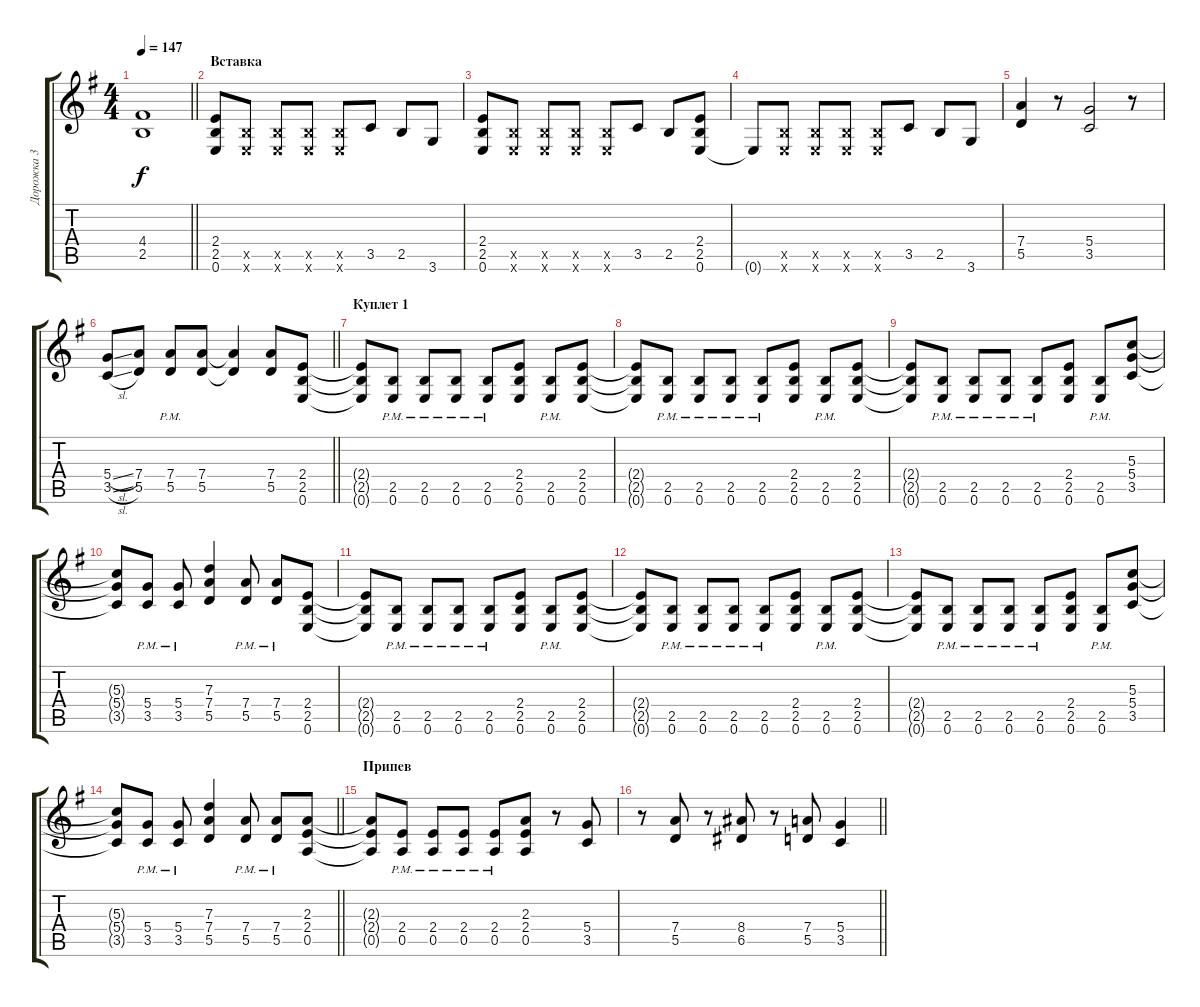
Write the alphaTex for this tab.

\track ("Дорожка 3" "Дорожка 3") {instrument overdrivenguitar}
\staff {score tabs}
\tuning (E4 B3 G3 D3 A2 E2) {hide}
\ts (4 4)
\tempo 147
\clef g2
\barLineRight lightlight
\ks eminor
(4.4{t} 2.5{t}).1{dy f} |
\section ("" "Вставка")
(2.4 2.5 0.6).8 (2.5{x} 0.6{x}).8 (2.5{x} 0.6{x}).8 (2.5{x} 0.6{x}).8 (2.5{x} 0.6{x}).8 3.5.8 2.5.8 3.6.8 |
(2.4 2.5 0.6).8 (2.5{x} 0.6{x}).8 (2.5{x} 0.6{x}).8 (2.5{x} 0.6{x}).8 (2.5{x} 0.6{x}).8 3.5.8 2.5.8 (2.4 2.5 0.6).8 |
0.6{t}.8 (2.5{x} 0.6{x}).8 (2.5{x} 0.6{x}).8 (2.5{x} 0.6{x}).8 (2.5{x} 0.6{x}).8 3.5.8 2.5.8 3.6.8 |
(7.4 5.5).4 r.8 (5.4 3.5).2 r.8 |
\barLineRight lightlight
(5.4{sl} 3.5{sl}).8 (7.4 5.5).8 (7.4{pm} 5.5{pm}).8 (7.4 5.5).8 (7.4{t} 5.5{t}).4 (7.4 5.5).8 (2.4 2.5 0.6).8 |
\section ("" "Куплет 1")
(2.4{t} 2.5{t} 0.6{t}).8 (2.5{pm} 0.6{pm}).8 (2.5{pm} 0.6{pm}).8 (2.5{pm} 0.6{pm}).8 (2.5{pm} 0.6{pm}).8 (2.4 2.5 0.6).8 (2.5{pm} 0.6{pm}).8 (2.4 2.5 0.6).8 |
(2.4{t} 2.5{t} 0.6{t}).8 (2.5{pm} 0.6{pm}).8 (2.5{pm} 0.6{pm}).8 (2.5{pm} 0.6{pm}).8 (2.5{pm} 0.6{pm}).8 (2.4 2.5 0.6).8 (2.5{pm} 0.6{pm}).8 (2.4 2.5 0.6).8 |
(2.4{t} 2.5{t} 0.6{t}).8 (2.5{pm} 0.6{pm}).8 (2.5{pm} 0.6{pm}).8 (2.5{pm} 0.6{pm}).8 (2.5{pm} 0.6{pm}).8 (2.4 2.5 0.6).8 (2.5{pm} 0.6{pm}).8 (5.3 5.4 3.5).8 |
(5.3{t} 5.4{t} 3.5{t}).8 (5.4{pm} 3.5{pm}).8 (5.4{pm} 3.5{pm}).8 (7.3 7.4 5.5).4 (7.4{pm} 5.5{pm}).8 (7.4{pm} 5.5{pm}).8 (2.4 2.5 0.6).8 |
(2.4{t} 2.5{t} 0.6{t}).8 (2.5{pm} 0.6{pm}).8 (2.5{pm} 0.6{pm}).8 (2.5{pm} 0.6{pm}).8 (2.5{pm} 0.6{pm}).8 (2.4 2.5 0.6).8 (2.5{pm} 0.6{pm}).8 (2.4 2.5 0.6).8 |
(2.4{t} 2.5{t} 0.6{t}).8 (2.5{pm} 0.6{pm}).8 (2.5{pm} 0.6{pm}).8 (2.5{pm} 0.6{pm}).8 (2.5{pm} 0.6{pm}).8 (2.4 2.5 0.6).8 (2.5{pm} 0.6{pm}).8 (2.4 2.5 0.6).8 |
(2.4{t} 2.5{t} 0.6{t}).8 (2.5{pm} 0.6{pm}).8 (2.5{pm} 0.6{pm}).8 (2.5{pm} 0.6{pm}).8 (2.5{pm} 0.6{pm}).8 (2.4 2.5 0.6).8 (2.5{pm} 0.6{pm}).8 (5.3 5.4 3.5).8 |
\barLineRight lightlight
(5.3{t} 5.4{t} 3.5{t}).8 (5.4{pm} 3.5{pm}).8 (5.4{pm} 3.5{pm}).8 (7.3 7.4 5.5).4 (7.4{pm} 5.5{pm}).8 (7.4{pm} 5.5{pm}).8 (2.3 2.4 0.5).8 |
\section ("" "Припев")
(2.3{t} 2.4{t} 0.5{t}).8 (2.4{pm} 0.5{pm}).8 (2.4{pm} 0.5{pm}).8 (2.4{pm} 0.5{pm}).8 (2.4{pm} 0.5{pm}).8 (2.3 2.4 0.5).8 r.8 (5.4 3.5).8 |
\barLineRight lightlight
r.8 (7.4 5.5).8 r.8 (8.4 6.5).8 r.8 (7.4 5.5).8 (5.4 3.5).4
